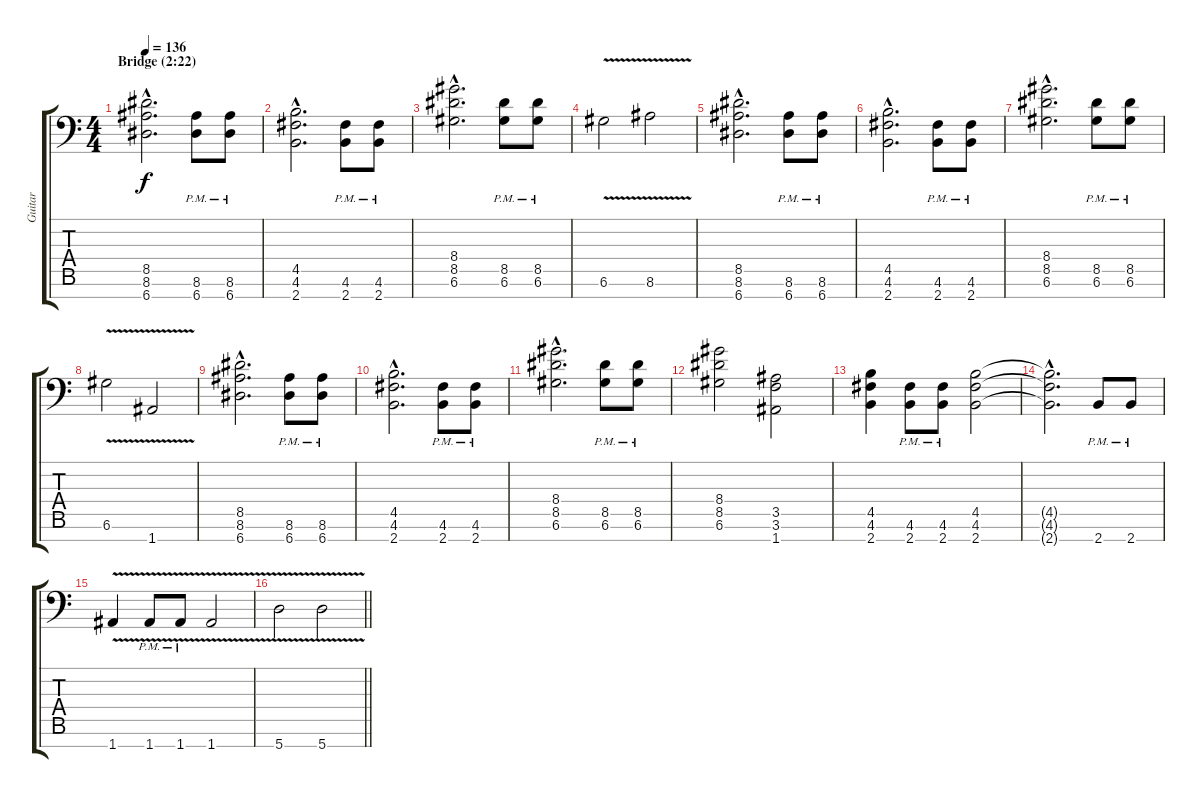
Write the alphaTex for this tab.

\track ("Guitar" "Guitar") {instrument distortionguitar}
\staff {score tabs}
\tuning (D4 A3 F3 C3 G2 D2 A1) {hide}
\ts (4 4)
\section ("" "Bridge (2:22)")
\tempo 136
\clef f4
\ks c
(8.5{hac} 8.6{hac} 6.7{hac}).2{d dy f} (8.6{pm} 6.7{pm}).8 (8.6{pm} 6.7{pm}).8 |
(4.5{hac} 4.6{hac} 2.7{hac}).2{d} (4.6{pm} 2.7{pm}).8 (4.6{pm} 2.7{pm}).8 |
(8.4{hac} 8.5{hac} 6.6{hac}).2{d} (8.5{pm} 6.6{pm}).8 (8.5{pm} 6.6{pm}).8 |
6.6{v}.2 8.6{v}.2 |
(8.5{hac} 8.6{hac} 6.7{hac}).2{d} (8.6{pm} 6.7{pm}).8 (8.6{pm} 6.7{pm}).8 |
(4.5{hac} 4.6{hac} 2.7{hac}).2{d} (4.6{pm} 2.7{pm}).8 (4.6{pm} 2.7{pm}).8 |
(8.4{hac} 8.5{hac} 6.6{hac}).2{d} (8.5{pm} 6.6{pm}).8 (8.5{pm} 6.6{pm}).8 |
6.6{v}.2 1.7{v}.2 |
(8.5{hac} 8.6{hac} 6.7{hac}).2{d} (8.6{pm} 6.7{pm}).8 (8.6{pm} 6.7{pm}).8 |
(4.5{hac} 4.6{hac} 2.7{hac}).2{d} (4.6{pm} 2.7{pm}).8 (4.6{pm} 2.7{pm}).8 |
(8.4{hac} 8.5{hac} 6.6{hac}).2{d} (8.5{pm} 6.6{pm}).8 (8.5{pm} 6.6{pm}).8 |
(8.4 8.5 6.6).2 (3.5 3.6 1.7).2 |
(4.5 4.6 2.7).4 (4.6{pm} 2.7{pm}).8 (4.6{pm} 2.7{pm}).8 (4.5 4.6 2.7).2 |
(4.5{hac t} 4.6{hac t} 2.7{hac t}).2{d} 2.7{pm}.8 2.7{pm}.8 |
1.7{v}.4 1.7{v pm}.8 1.7{v pm}.8 1.7{v}.2 |
\barLineRight lightlight
5.7{v}.2 5.7{v}.2
